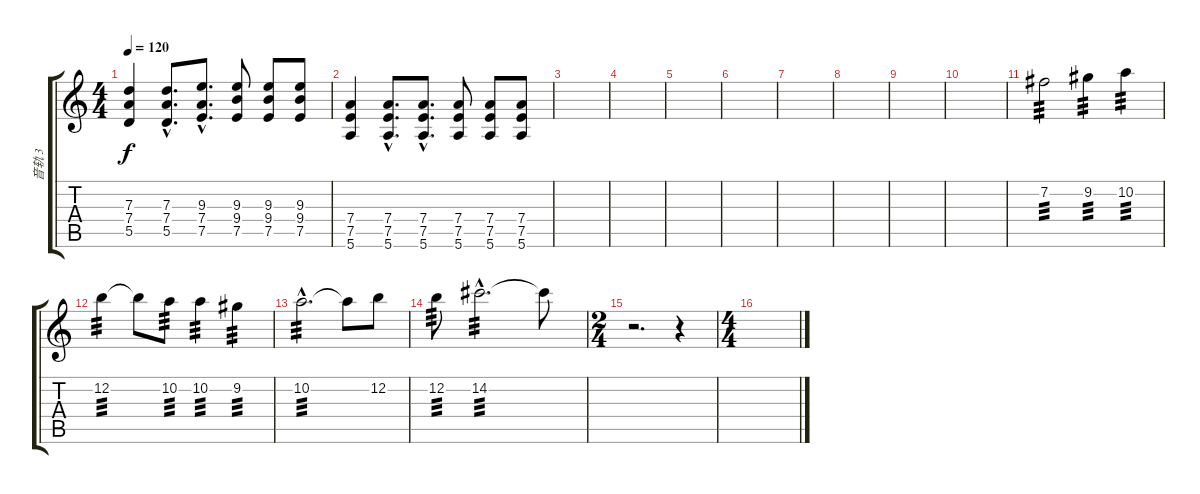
\track ("音轨 3" "音轨 3") {instrument overdrivenguitar}
\staff {score tabs}
\tuning (E4 B3 G3 D3 A2 E2) {hide}
\ts (4 4)
\tempo 120
\clef g2
\ks c
(7.3 7.4 5.5).4{dy f} (7.3{hac} 7.4{hac} 5.5{hac}).8{d} (9.3{hac} 7.4{hac} 7.5{hac}).8{d} (9.3 9.4 7.5).8 (9.3 9.4 7.5).8 (9.3 9.4 7.5).8 |
(7.4 7.5 5.6).4 (7.4{hac} 7.5{hac} 5.6{hac}).8{d} (7.4{hac} 7.5{hac} 5.6{hac}).8{d} (7.4 7.5 5.6).8 (7.4 7.5 5.6).8 (7.4 7.5 5.6).8 |
|
|
|
|
|
|
|
|
7.2.2{tp 3} 9.2.4{tp 3} 10.2.4{tp 3} |
12.2.4{tp 3} 12.2{t}.8 10.2.8{tp 3} 10.2.4{tp 3} 9.2.4{tp 3} |
10.2{hac}.2{d tp 3} 10.2{t}.8 12.2.8 |
12.2.8{tp 3} 14.2{hac}.2{d tp 3} 14.2{t}.8 |
\ts (2 4)
r.2{d} r.4 |
\ts (4 4)
